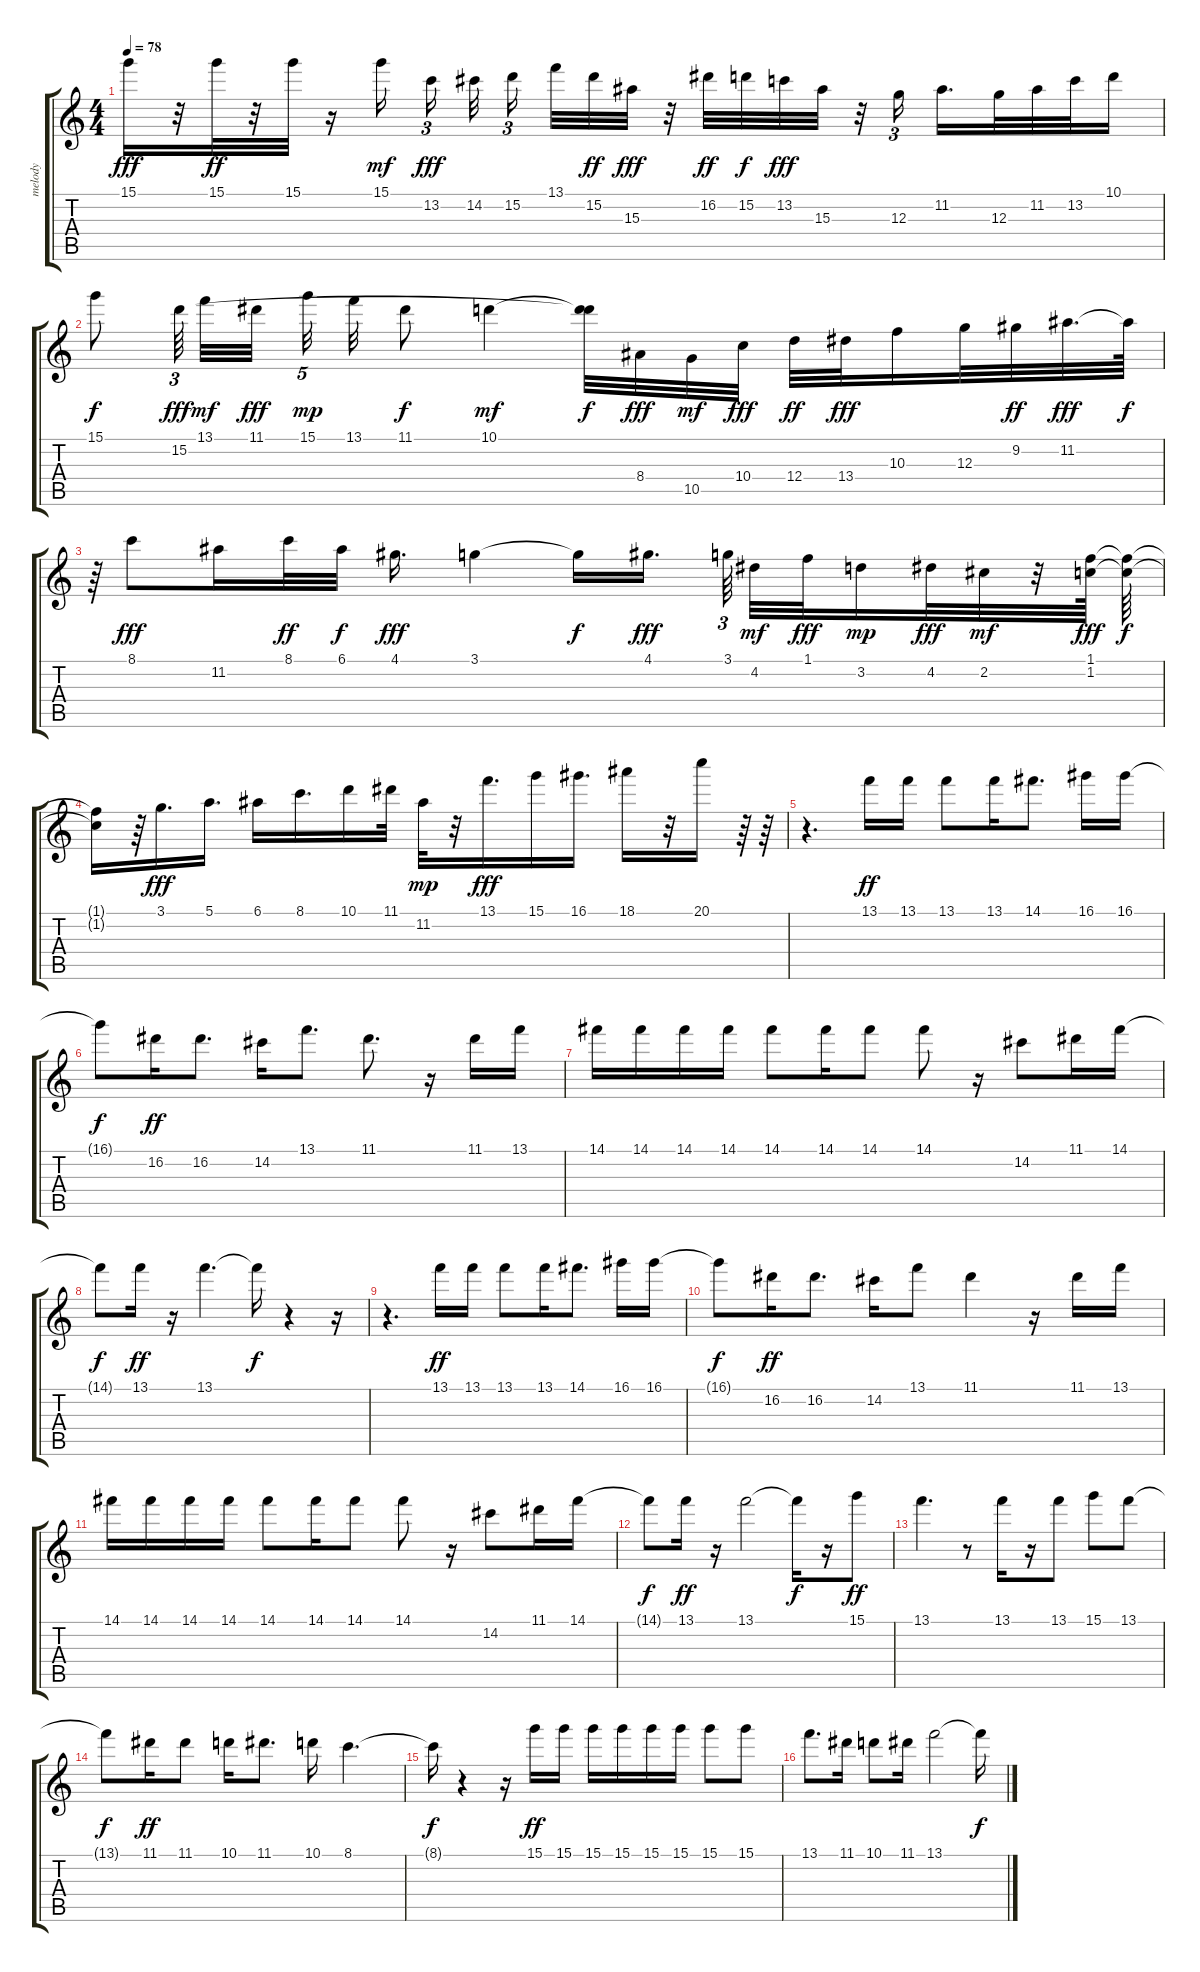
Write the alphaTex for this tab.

\track ("melody" "melody") {instrument distortionguitar}
\staff {score tabs}
\tuning (E4 B3 G3 D3 A2 E2) {hide}
\ts (4 4)
\tempo 78
\clef g2
\ks c
15.1.16{dy fff} r.32 15.1.32{dy ff} r.32 15.1.32 r.16 15.1.16{dy mf beam splitsecondary} 13.2.16{tu (3 2) dy fff beam splitsecondary} 14.2.32{beam splitsecondary} 15.2.16{tu (3 2) beam splitsecondary} 13.1.32 15.2.32{dy ff} 15.3.32{dy fff} r.32 16.2.32{dy ff} 15.2.32{dy f} 13.2.32{dy fff} 15.3.32 r.32 12.3.16{tu (3 2)} 11.2.16{d} 12.3.32 11.2.32 13.2.32 10.1.16 |
15.1.8{dy f} 15.2.64{tu (3 2) dy fff beam splitsecondary} 13.1.32{dy mf} 11.1.32{dy fff beam splitsecondary} 15.1.32{tu (5 4) dy mp} 13.1.32 11.1.8{dy f} 10.1.4{dy mf} (10.1{t} 15.2{t}).32{dy f} 8.4.32{dy fff} 10.5.32{dy mf} 10.4.32{dy fff} 12.4.32{dy ff} 13.4.32{dy fff} 10.3.16 12.3.32 9.2.32{dy ff} 11.2.32{d dy fff} 11.2{t}.64{dy f} |
r.64 8.1.8{dy fff} 11.2.16 8.1.32{dy ff} 6.1.32{dy f} 4.1.16{d dy fff} 3.1.4 3.1{t}.16{dy f} 4.1.16{d dy fff} 3.1.64{tu (3 2) beam splitsecondary} 4.2.32{dy mf} 1.1.32{dy fff} 3.2.16{dy mp} 4.2.32{dy fff} 2.2.32{dy mf} r.32 (1.1 1.2).64{dy fff} (1.1{t} 1.2{t}).64{dy f} |
(1.1{t} 1.2{t}).16 r.64 3.1.16{d dy fff} 5.1.16{d} 6.1.16 8.1.16{d} 10.1.16 11.1.32 11.2.32{dy mp} r.32 13.1.16{d dy fff} 15.1.16 16.1.16{d} 18.1.16 r.32 20.1.16 r.64 r.64 |
r.4{d} 13.1.16{dy ff} 13.1.16 13.1.8 13.1.16 14.1.8{d} 16.1.16 16.1.16 |
16.1{t}.8{dy f} 16.2.16{dy ff} 16.2.8{d} 14.2.16 13.1.8{d} 11.1.8{d} r.16 11.1.16 13.1.16 |
14.1.16 14.1.16 14.1.16 14.1.16 14.1.8 14.1.16 14.1.8 14.1.8 r.16 14.2.8 11.1.16 14.1.16 |
14.1{t}.8{dy f} 13.1.16{dy ff} r.16 13.1.4{d} 13.1{t}.16{dy f} r.4 r.16 |
r.4{d} 13.1.16{dy ff} 13.1.16 13.1.8 13.1.16 14.1.8{d} 16.1.16 16.1.16 |
16.1{t}.8{dy f} 16.2.16{dy ff} 16.2.8{d} 14.2.16 13.1.8 11.1.4 r.16 11.1.16 13.1.16 |
14.1.16 14.1.16 14.1.16 14.1.16 14.1.8 14.1.16 14.1.8 14.1.8 r.16 14.2.8 11.1.16 14.1.16 |
14.1{t}.8{dy f} 13.1.16{dy ff} r.16 13.1.2 13.1{t}.16{dy f} r.16 15.1.8{dy ff} |
13.1.4{d} r.8 13.1.16 r.16 13.1.8 15.1.8 13.1.8 |
13.1{t}.8{dy f} 11.1.16{dy ff} 11.1.8 10.1.16 11.1.8{d} 10.1.16 8.1.4{d} |
8.1{t}.16{dy f} r.4 r.16 15.1.16{dy ff} 15.1.16 15.1.16 15.1.16 15.1.16 15.1.16 15.1.8 15.1.8 |
13.1.8{d} 11.1.16 10.1.8 11.1.16 13.1.2 13.1{t}.16{dy f}
